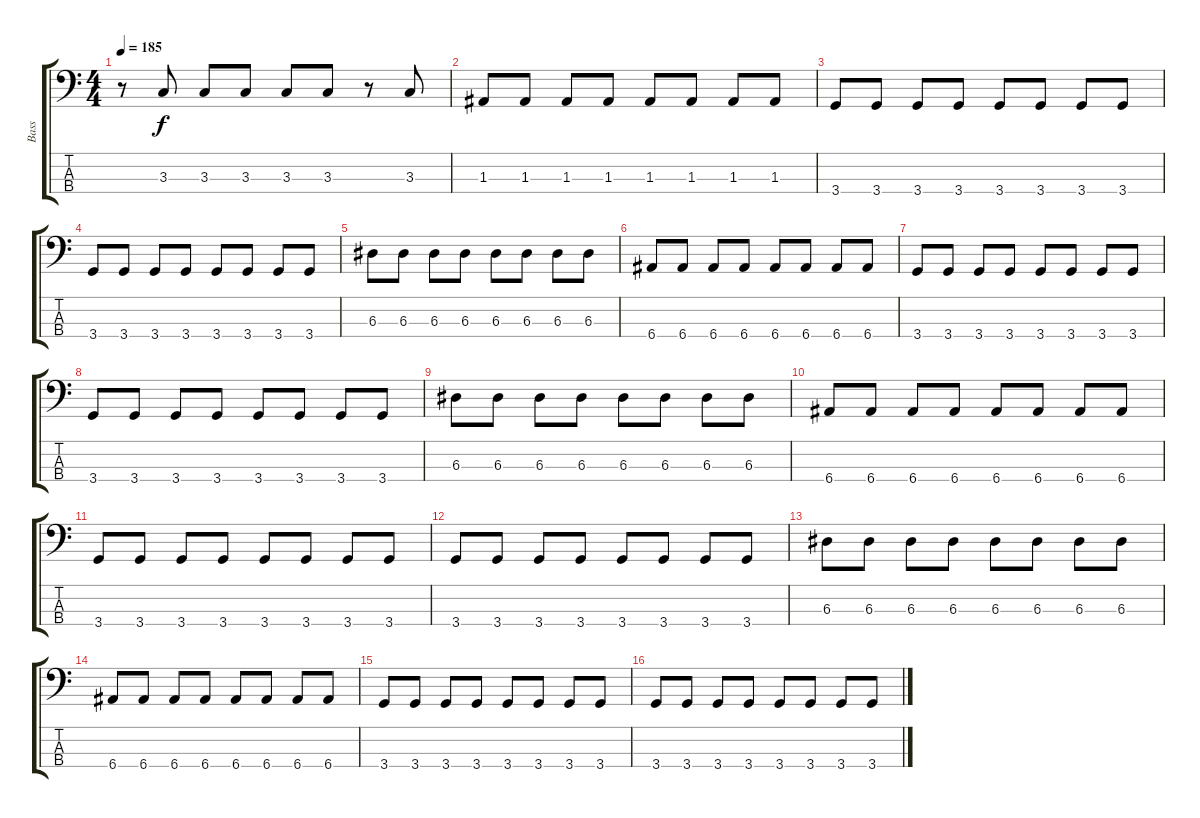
\track ("Bass" "Bass") {instrument electricbasspick}
\staff {score tabs}
\tuning (G2 D2 A1 E1) {hide}
\ts (4 4)
\tempo 185
\clef f4
\ks c
r.8{dy f} 3.3.8 3.3.8 3.3.8 3.3.8 3.3.8 r.8 3.3.8 |
1.3.8 1.3.8 1.3.8 1.3.8 1.3.8 1.3.8 1.3.8 1.3.8 |
3.4.8 3.4.8 3.4.8 3.4.8 3.4.8 3.4.8 3.4.8 3.4.8 |
3.4.8 3.4.8 3.4.8 3.4.8 3.4.8 3.4.8 3.4.8 3.4.8 |
6.3.8 6.3.8 6.3.8 6.3.8 6.3.8 6.3.8 6.3.8 6.3.8 |
6.4.8 6.4.8 6.4.8 6.4.8 6.4.8 6.4.8 6.4.8 6.4.8 |
3.4.8 3.4.8 3.4.8 3.4.8 3.4.8 3.4.8 3.4.8 3.4.8 |
3.4.8 3.4.8 3.4.8 3.4.8 3.4.8 3.4.8 3.4.8 3.4.8 |
6.3.8 6.3.8 6.3.8 6.3.8 6.3.8 6.3.8 6.3.8 6.3.8 |
6.4.8 6.4.8 6.4.8 6.4.8 6.4.8 6.4.8 6.4.8 6.4.8 |
3.4.8 3.4.8 3.4.8 3.4.8 3.4.8 3.4.8 3.4.8 3.4.8 |
3.4.8 3.4.8 3.4.8 3.4.8 3.4.8 3.4.8 3.4.8 3.4.8 |
6.3.8 6.3.8 6.3.8 6.3.8 6.3.8 6.3.8 6.3.8 6.3.8 |
6.4.8 6.4.8 6.4.8 6.4.8 6.4.8 6.4.8 6.4.8 6.4.8 |
3.4.8 3.4.8 3.4.8 3.4.8 3.4.8 3.4.8 3.4.8 3.4.8 |
3.4.8 3.4.8 3.4.8 3.4.8 3.4.8 3.4.8 3.4.8 3.4.8
